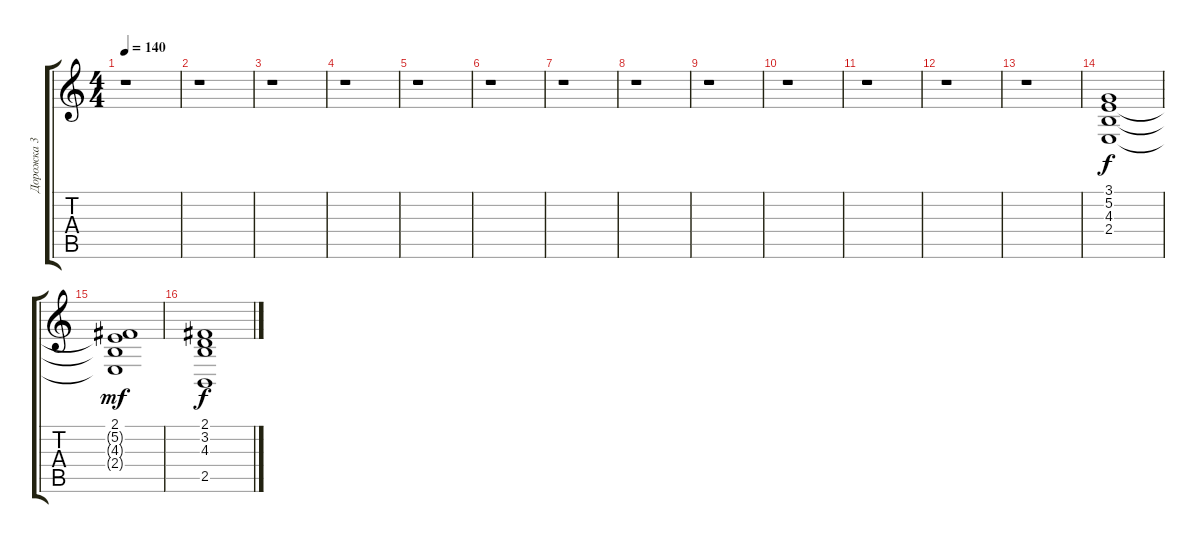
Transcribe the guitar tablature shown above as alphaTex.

\track ("Дорожка 3" "Дорожка 3") {instrument lead5charang}
\staff {score tabs}
\tuning (E4 B3 G3 D3 A2 D2) {hide}
\ts (4 4)
\tempo 140
\clef g2
\ks c
r.1{dy f} |
r.1 |
r.1 |
r.1 |
r.1 |
r.1 |
r.1 |
r.1 |
r.1 |
r.1 |
r.1 |
r.1 |
r.1 |
(3.1 5.2 4.3 2.4).1{instrument pad4choir} |
(2.1 5.2{t} 4.3{t} 2.4{t}).1{dy mf} |
(2.1 3.2 4.3 2.5).1{dy f}
